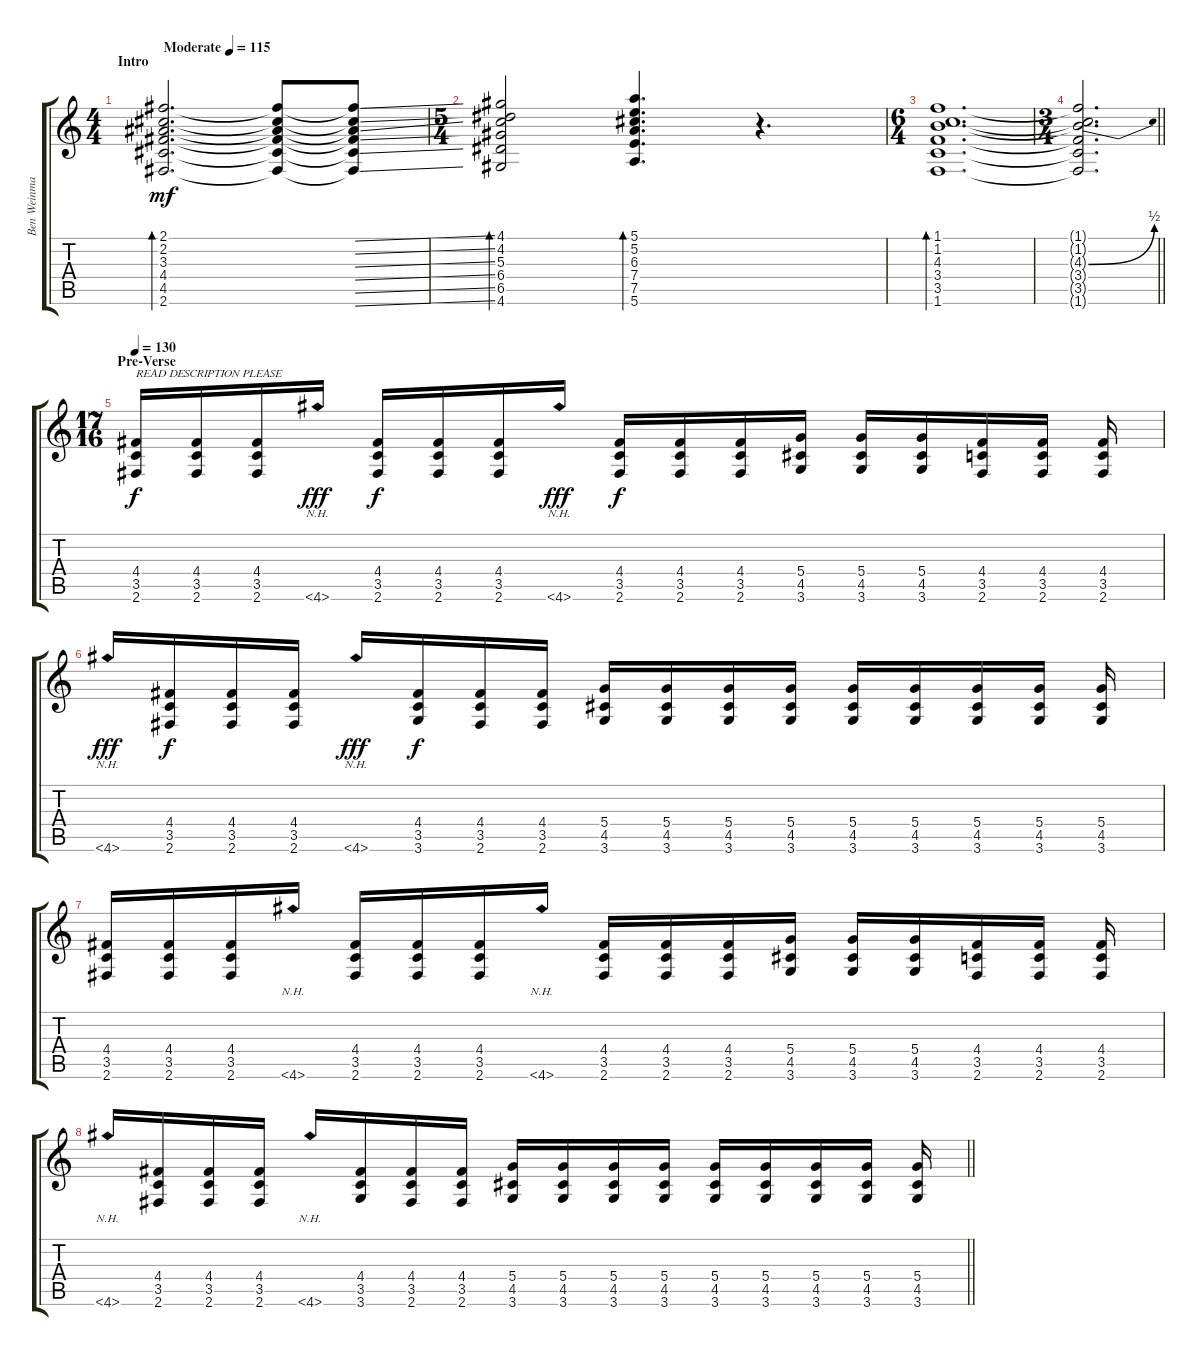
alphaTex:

\track ("Ben Weinman" "Ben Weinma") {instrument overdrivenguitar}
\staff {score tabs}
\tuning (E4 B3 G3 D3 A2 E2) {hide}
\ts (4 4)
\section ("" "Intro")
\tempo (115 "Moderate")
\clef g2
\ks c
(2.1 2.2 3.3 4.4 4.5 2.6).2{d bd 60 dy mf instrument overdrivenguitar} (2.1{t} 2.2{t} 3.3{t} 4.4{t} 4.5{t} 2.6{t}).8 (2.1{ss t} 2.2{ss t} 3.3{ss t} 4.4{ss t} 4.5{ss t} 2.6{ss t}).8 |
\ts (5 4)
(4.1 4.2 5.3 6.4 6.5 4.6).2{bd 30} (5.1 5.2 6.3 7.4 7.5 5.6).4{d bd 30} r.4{d} |
\ts (6 4)
(1.1 1.2 4.3 3.4 3.5 1.6).1{d bd 60} |
\ts (3 4)
\barLineRight lightlight
(1.1{t} 1.2{t} 4.3{be (bend 0 0 60 2) t} 3.4{t} 3.5{t} 1.6{t}).2{d} |
\ts (17 16)
\section ("" "Pre-Verse")
\tempo 145
\tempo 130
(4.4 3.5 2.6).16{txt "READ DESCRIPTION PLEASE" dy f} (4.4 3.5 2.6).16 (4.4 3.5 2.6).16 4.6{nh}.16{dy fff} (4.4 3.5 2.6).16{dy f} (4.4 3.5 2.6).16 (4.4 3.5 2.6).16 4.6{nh}.16{dy fff} (4.4 3.5 2.6).16{dy f} (4.4 3.5 2.6).16 (4.4 3.5 2.6).16 (5.4 4.5 3.6).16 (5.4 4.5 3.6).16 (5.4 4.5 3.6).16 (4.4 3.5 2.6).16 (4.4 3.5 2.6).16 (4.4 3.5 2.6).16 |
4.6{nh}.16{dy fff} (4.4 3.5 2.6).16{dy f} (4.4 3.5 2.6).16 (4.4 3.5 2.6).16 4.6{nh}.16{dy fff} (4.4 3.5 3.6).16{dy f} (4.4 3.5 2.6).16 (4.4 3.5 2.6).16 (5.4 4.5 3.6).16 (5.4 4.5 3.6).16 (5.4 4.5 3.6).16 (5.4 4.5 3.6).16 (5.4 4.5 3.6).16 (5.4 4.5 3.6).16 (5.4 4.5 3.6).16 (5.4 4.5 3.6).16 (5.4 4.5 3.6).16 |
(4.4 3.5 2.6).16 (4.4 3.5 2.6).16 (4.4 3.5 2.6).16 4.6{nh}.16 (4.4 3.5 2.6).16 (4.4 3.5 2.6).16 (4.4 3.5 2.6).16 4.6{nh}.16 (4.4 3.5 2.6).16 (4.4 3.5 2.6).16 (4.4 3.5 2.6).16 (5.4 4.5 3.6).16 (5.4 4.5 3.6).16 (5.4 4.5 3.6).16 (4.4 3.5 2.6).16 (4.4 3.5 2.6).16 (4.4 3.5 2.6).16 |
\barLineRight lightlight
4.6{nh}.16 (4.4 3.5 2.6).16 (4.4 3.5 2.6).16 (4.4 3.5 2.6).16 4.6{nh}.16 (4.4 3.5 3.6).16 (4.4 3.5 2.6).16 (4.4 3.5 2.6).16 (5.4 4.5 3.6).16 (5.4 4.5 3.6).16 (5.4 4.5 3.6).16 (5.4 4.5 3.6).16 (5.4 4.5 3.6).16 (5.4 4.5 3.6).16 (5.4 4.5 3.6).16 (5.4 4.5 3.6).16 (5.4 4.5 3.6).16
